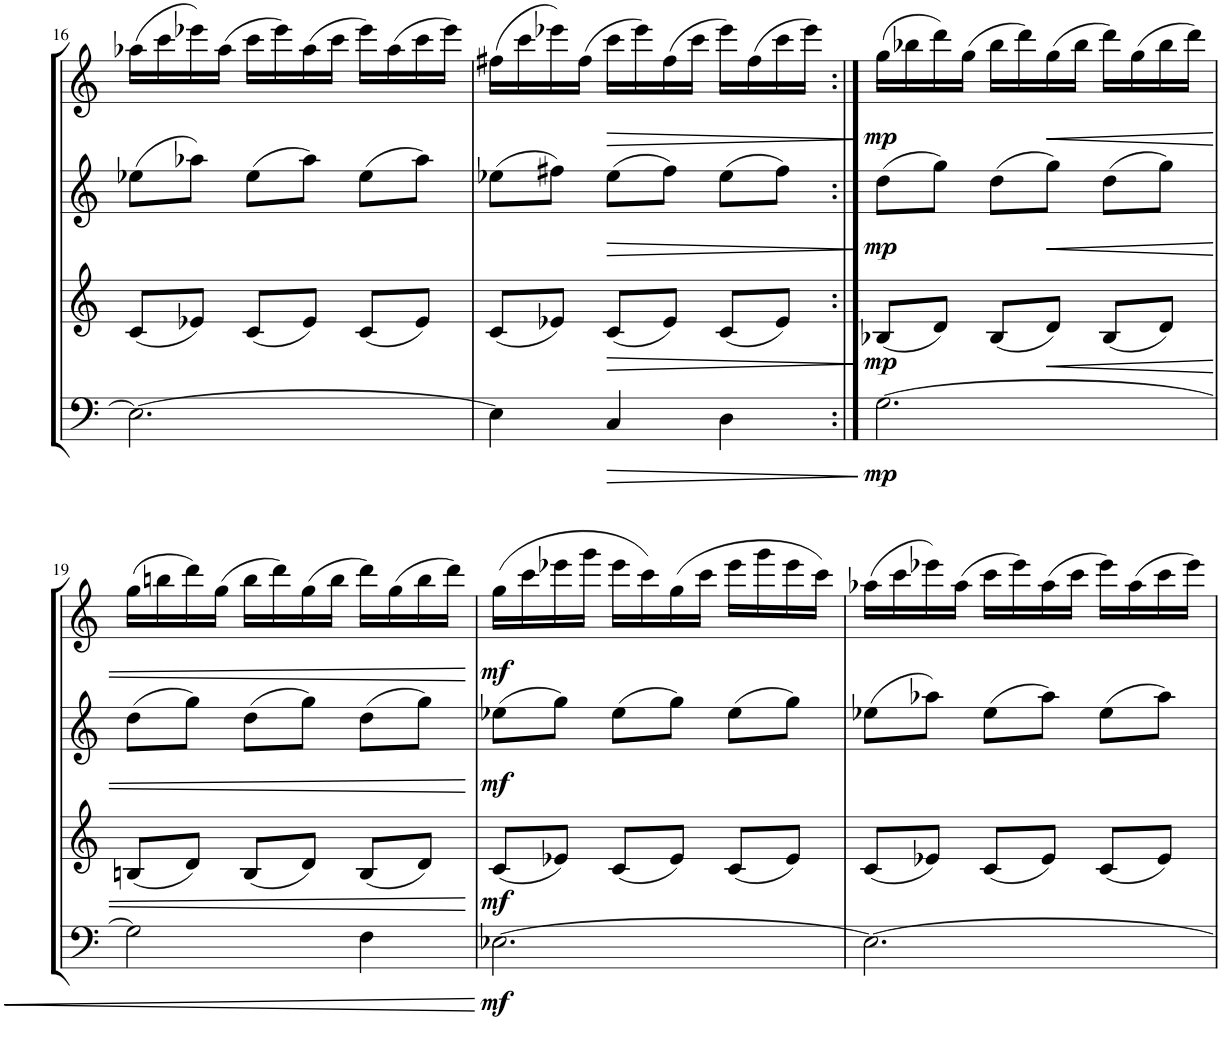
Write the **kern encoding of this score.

**kern	**dynam	**kern	**dynam	**kern	**dynam	**kern	**dynam
*part4	*part4	*part3	*part3	*part2	*part2	*part1	*part1
*staff4	*staff4	*staff3	*staff3	*staff2	*staff2	*staff1	*staff1
*I"Bassoon	*	*I"Bb Clarinet	*	*I"Oboe	*	*I"Flute	*
*I'Bsn	*	*I'Cl	*	*I'Ob	*	*I'Fl	*
!!LO:PB:g=z
*clefF4	*	*clefG2	*	*clefG2	*	*clefG2	*
*	*	*ITrd1c2	*	*	*	*	*
*k[]	*	*k[]	*	*k[]	*	*k[]	*
*M3/4	*	*M3/4	*	*M3/4	*	*M3/4	*
=16	=16	=16	=16	=16	=16	=16	=16
2.E-\_	.	(8c/L	.	(8ee-X\L	.	(16aa-X\LL	.
.	.	.	.	.	.	16ccc\	.
.	.	8e-X/J)	.	8aa-X\J)	.	16eee-X\)	.
.	.	.	.	.	.	(16aa-\JJ	.
.	.	(8c/L	.	(8ee-\L	.	16ccc\LL	.
.	.	.	.	.	.	16eee-\)	.
.	.	8e-/J)	.	8aa-\J)	.	(16aa-\	.
.	.	.	.	.	.	16ccc\JJ	.
.	.	(8c/L	.	(8ee-\L	.	16eee-\LL)	.
.	.	.	.	.	.	(16aa-\	.
.	.	8e-/J)	.	8aa-\J)	.	16ccc\	.
.	.	.	.	.	.	16eee-\JJ)	.
=17	=17	=17	=17	=17	=17	=17	=17
4E-\]	.	(8c/L	.	(8ee-X\L	.	(16ff#X\LL	.
.	.	.	.	.	.	16ccc\	.
.	.	8e-X/J)	.	8ff#X\J)	.	16eee-X\)	.
.	.	.	.	.	.	(16ff#\JJ	.
!	!LO:HP:b	!	!LO:HP:b	!	!LO:HP:b	!	!LO:HP:b
4C/	>	(8c/L	>	(8ee-\L	>	16ccc\LL	>
.	.	.	.	.	.	16eee-\)	.
.	.	8e-/J)	.	8ff#\J)	.	(16ff#\	.
.	.	.	.	.	.	16ccc\JJ	.
4D\	.	(8c/L	.	(8ee-\L	.	16eee-\LL)	.
.	.	.	.	.	.	(16ff#\	.
.	.	8e-/J)	.	8ff#\J)	.	16ccc\	.
.	.	.	.	.	.	16eee-\JJ)	.
.	]	.	]	.	]	.	]
=18:|!	=18:|!	=18:|!	=18:|!	=18:|!	=18:|!	=18:|!	=18:|!
!	!LO:DY:b	!	!LO:DY:b	!	!LO:DY:b	!	!LO:DY:b
[2.G\	mp	(8B-X/L	mp	(8dd\L	mp	(16gg\LL	mp
.	.	.	.	.	.	16bb-X\	.
.	.	8d/J)	.	8gg\J)	.	16ddd\)	.
.	.	.	.	.	.	(16gg\JJ	.
.	.	(8B-/L	.	(8dd\L	.	16bb-\LL	.
.	.	.	.	.	.	16ddd\)	.
!	!	!	!LO:HP:b	!	!LO:HP:b	!	!LO:HP:b
.	.	8d/J)	<	8gg\J)	<	(16gg\	<
.	.	.	.	.	.	16bb-\JJ	.
.	.	(8B-/L	.	(8dd\L	.	16ddd\LL)	.
.	.	.	.	.	.	(16gg\	.
.	.	8d/J)	.	8gg\J)	.	16bb-\	.
.	.	.	.	.	.	16ddd\JJ)	.
!!LO:LB:g=z
=19	=19	=19	=19	=19	=19	=19	=19
!	!LO:HP:b	!	!	!	!	!	!
2G\]	<	(8Bn/L	.	(8dd\L	.	(16gg\LL	.
.	.	.	.	.	.	16bbn\	.
.	.	8d/J)	.	8gg\J)	.	16ddd\)	.
.	.	.	.	.	.	(16gg\JJ	.
.	.	(8B/L	.	(8dd\L	.	16bb\LL	.
.	.	.	.	.	.	16ddd\)	.
.	.	8d/J)	.	8gg\J)	.	(16gg\	.
.	.	.	.	.	.	16bb\JJ	.
4F\	.	(8B/L	.	(8dd\L	.	16ddd\LL)	.
.	.	.	.	.	.	(16gg\	.
.	.	8d/J)	.	8gg\J)	.	16bb\	.
.	.	.	.	.	.	16ddd\JJ)	.
.	[	.	[	.	[	.	[
=20	=20	=20	=20	=20	=20	=20	=20
!	!LO:DY:b	!	!LO:DY:b	!	!LO:DY:b	!	!LO:DY:b
[2.E-X\	mf	(8c/L	mf	(8ee-X\L	mf	(16gg\LL	mf
.	.	.	.	.	.	16ccc\	.
.	.	8e-X/J)	.	8gg\J)	.	16eee-X\	.
.	.	.	.	.	.	16ggg\JJ	.
.	.	(8c/L	.	(8ee-\L	.	16eee-\LL	.
.	.	.	.	.	.	16ccc\)	.
.	.	8e-/J)	.	8gg\J)	.	(16gg\	.
.	.	.	.	.	.	16ccc\JJ	.
.	.	(8c/L	.	(8ee-\L	.	16eee-\LL	.
.	.	.	.	.	.	16ggg\	.
.	.	8e-/J)	.	8gg\J)	.	16eee-\	.
.	.	.	.	.	.	16ccc\JJ)	.
=21	=21	=21	=21	=21	=21	=21	=21
2.E-\_	.	(8c/L	.	(8ee-X\L	.	(16aa-X\LL	.
.	.	.	.	.	.	16ccc\	.
.	.	8e-X/J)	.	8aa-X\J)	.	16eee-X\)	.
.	.	.	.	.	.	(16aa-\JJ	.
.	.	(8c/L	.	(8ee-\L	.	16ccc\LL	.
.	.	.	.	.	.	16eee-\)	.
.	.	8e-/J)	.	8aa-\J)	.	(16aa-\	.
.	.	.	.	.	.	16ccc\JJ	.
.	.	(8c/L	.	(8ee-\L	.	16eee-\LL)	.
.	.	.	.	.	.	(16aa-\	.
.	.	8e-/J)	.	8aa-\J)	.	16ccc\	.
.	.	.	.	.	.	16eee-\JJ)	.
=	=	=	=	=	=	=	=
*-	*-	*-	*-	*-	*-	*-	*-
